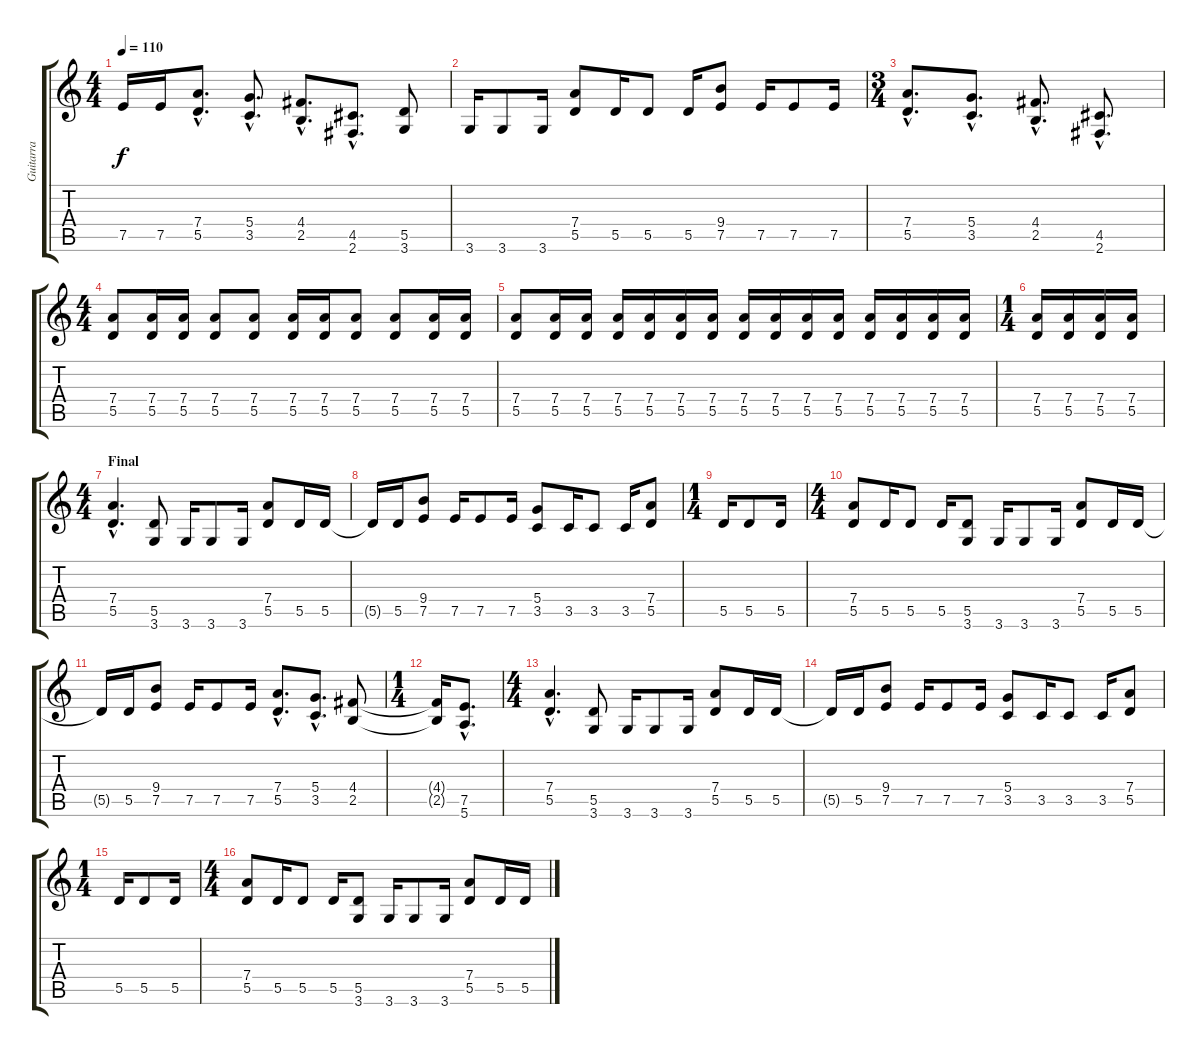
\track ("Guitarra" "Guitarra") {instrument overdrivenguitar}
\staff {score tabs}
\tuning (E4 B3 G3 D3 A2 E2) {hide}
\ts (4 4)
\tempo 110
\clef g2
\ks c
7.5{t}.16{dy f} 7.5.16 (7.4{hac} 5.5{hac}).8{d} (5.4{hac} 3.5{hac}).8{d} (4.4{hac} 2.5{hac}).8{d} (4.5{hac} 2.6{hac}).8{d} (5.5 3.6).8 |
3.6.16 3.6.8 3.6.16 (7.4 5.5).8 5.5.16 5.5.8 5.5.16 (9.4 7.5).8 7.5.16 7.5.8 7.5.16 |
\ts (3 4)
(7.4{hac} 5.5{hac}).8{d} (5.4{hac} 3.5{hac}).8{d} (4.4{hac} 2.5{hac}).8{d} (4.5{hac} 2.6{hac}).8{d} |
\ts (4 4)
(7.4 5.5).8 (7.4 5.5).16 (7.4 5.5).16 (7.4 5.5).8 (7.4 5.5).8 (7.4 5.5).16 (7.4 5.5).16 (7.4 5.5).8 (7.4 5.5).8 (7.4 5.5).16 (7.4 5.5).16 |
(7.4 5.5).8 (7.4 5.5).16 (7.4 5.5).16 (7.4 5.5).16 (7.4 5.5).16 (7.4 5.5).16 (7.4 5.5).16 (7.4 5.5).16 (7.4 5.5).16 (7.4 5.5).16 (7.4 5.5).16 (7.4 5.5).16 (7.4 5.5).16 (7.4 5.5).16 (7.4 5.5).16 |
\ts (1 4)
(7.4 5.5).16 (7.4 5.5).16 (7.4 5.5).16 (7.4 5.5).16 |
\ts (4 4)
\section ("" "Final")
(7.4{hac} 5.5{hac}).4{d} (5.5 3.6).8 3.6.16 3.6.8 3.6.16 (7.4 5.5).8 5.5.16 5.5.16 |
5.5{t}.16 5.5.16 (9.4 7.5).8 7.5.16 7.5.8 7.5.16 (5.4 3.5).8 3.5.16 3.5.8 3.5.16 (7.4 5.5).8 |
\ts (1 4)
5.5.16 5.5.8 5.5.16 |
\ts (4 4)
(7.4 5.5).8 5.5.16 5.5.8 5.5.16 (5.5 3.6).8 3.6.16 3.6.8 3.6.16 (7.4 5.5).8 5.5.16 5.5.16 |
5.5{t}.16 5.5.16 (9.4 7.5).8 7.5.16 7.5.8 7.5.16 (7.4{hac} 5.5{hac}).8{d} (5.4{hac} 3.5{hac}).8{d} (4.4 2.5).8 |
\ts (1 4)
(4.4{t} 2.5{t}).16 (7.5{hac} 5.6{hac}).8{d} |
\ts (4 4)
(7.4{hac} 5.5{hac}).4{d} (5.5 3.6).8 3.6.16 3.6.8 3.6.16 (7.4 5.5).8 5.5.16 5.5.16 |
5.5{t}.16 5.5.16 (9.4 7.5).8 7.5.16 7.5.8 7.5.16 (5.4 3.5).8 3.5.16 3.5.8 3.5.16 (7.4 5.5).8 |
\ts (1 4)
5.5.16 5.5.8 5.5.16 |
\ts (4 4)
(7.4 5.5).8 5.5.16 5.5.8 5.5.16 (5.5 3.6).8 3.6.16 3.6.8 3.6.16 (7.4 5.5).8 5.5.16 5.5.16
